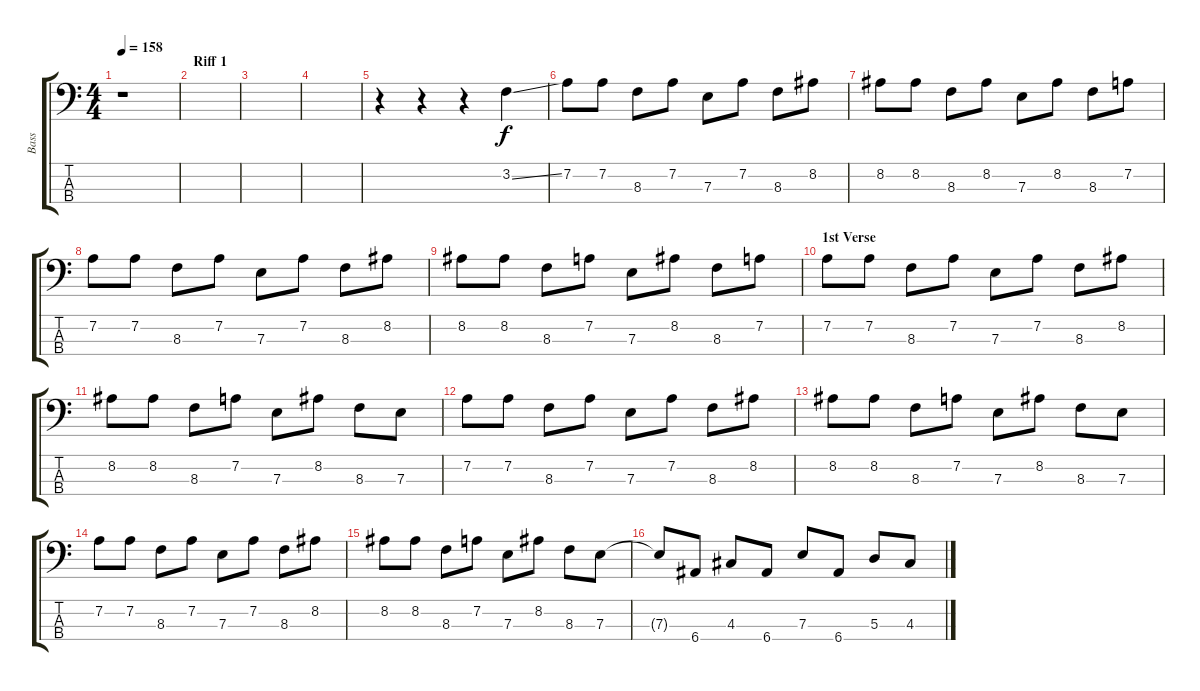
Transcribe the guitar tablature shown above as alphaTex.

\track ("Bass" "Bass") {instrument electricbassfinger}
\staff {score tabs}
\tuning (G2 D2 A1 E1) {hide}
\ts (4 4)
\tempo 158
\clef f4
\ks c
r.1{dy f instrument electricbassfinger} |
\section ("" "Riff 1")
|
|
|
r.4 r.4 r.4 3.2{ss}.4 |
7.2.8 7.2.8 8.3.8 7.2.8 7.3.8 7.2.8 8.3.8 8.2.8 |
8.2.8 8.2.8 8.3.8 8.2.8 7.3.8 8.2.8 8.3.8 7.2.8 |
7.2.8 7.2.8 8.3.8 7.2.8 7.3.8 7.2.8 8.3.8 8.2.8 |
8.2.8 8.2.8 8.3.8 7.2.8 7.3.8 8.2.8 8.3.8 7.2.8 |
\section ("" "1st Verse")
7.2.8 7.2.8 8.3.8 7.2.8 7.3.8 7.2.8 8.3.8 8.2.8 |
8.2.8 8.2.8 8.3.8 7.2.8 7.3.8 8.2.8 8.3.8 7.3.8 |
7.2.8 7.2.8 8.3.8 7.2.8 7.3.8 7.2.8 8.3.8 8.2.8 |
8.2.8 8.2.8 8.3.8 7.2.8 7.3.8 8.2.8 8.3.8 7.3.8 |
7.2.8 7.2.8 8.3.8 7.2.8 7.3.8 7.2.8 8.3.8 8.2.8 |
8.2.8 8.2.8 8.3.8 7.2.8 7.3.8 8.2.8 8.3.8 7.3.8 |
7.3{t}.8 6.4.8 4.3.8 6.4.8 7.3.8 6.4.8 5.3.8 4.3.8
